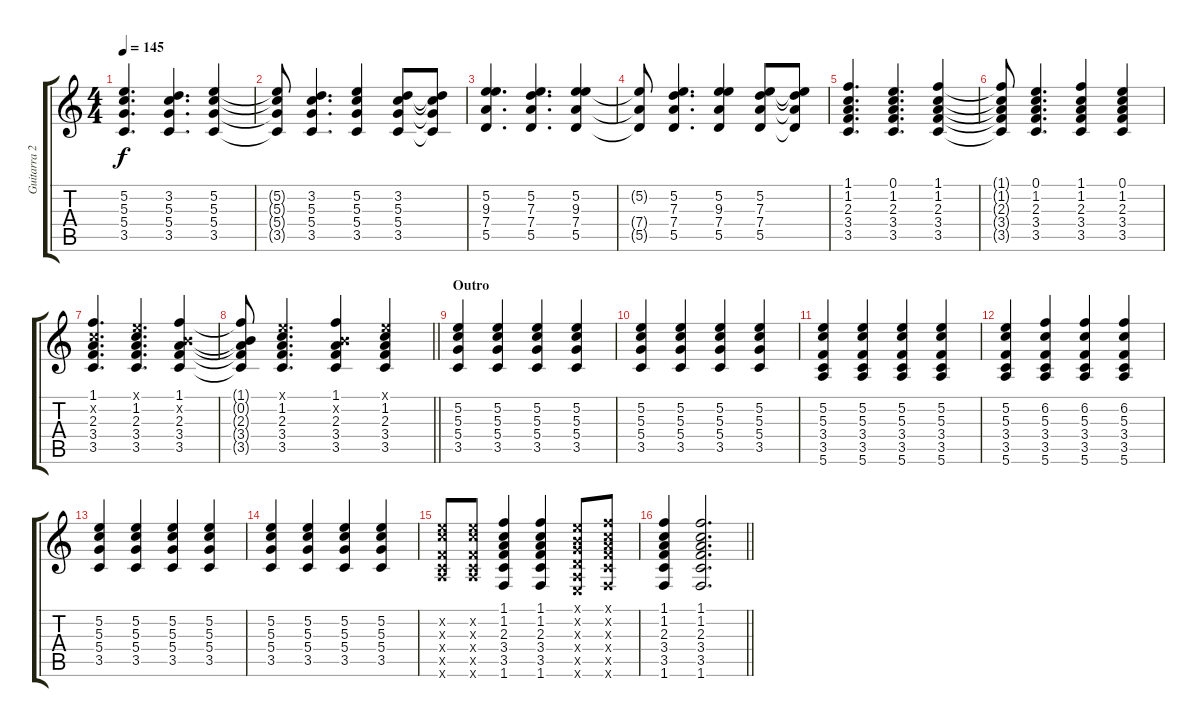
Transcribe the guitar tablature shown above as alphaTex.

\track ("Guitarra 2" "Guitarra 2") {instrument electricguitarclean}
\staff {score tabs}
\tuning (E4 B3 G3 D3 A2 E2) {hide}
\ts (4 4)
\tempo 145
\clef g2
\ks c
(5.2 5.3 5.4 3.5).4{d dy f} (3.2 5.3 5.4 3.5).4{d} (5.2 5.3 5.4 3.5).4 |
(5.2{t} 5.3{t} 5.4{t} 3.5{t}).8 (3.2 5.3 5.4 3.5).4{d} (5.2 5.3 5.4 3.5).4 (3.2 5.3 5.4 3.5).8 (3.2{t} 5.3{t} 5.4{t} 3.5{t}).8 |
(5.2 9.3 7.4 5.5).4{d} (5.2 7.3 7.4 5.5).4{d} (5.2 9.3 7.4 5.5).4 |
(5.2{t} 7.4{t} 5.5{t}).8 (5.2 7.3 7.4 5.5).4{d} (5.2 9.3 7.4 5.5).4 (5.2 7.3 7.4 5.5).8 (5.2{t} 7.3{t} 7.4{t} 5.5{t}).8 |
(1.1 1.2 2.3 3.4 3.5).4{d} (0.1 1.2 2.3 3.4 3.5).4{d} (1.1 1.2 2.3 3.4 3.5).4 |
(1.1{t} 1.2{t} 2.3{t} 3.4{t} 3.5{t}).8 (0.1 1.2 2.3 3.4 3.5).4{d} (1.1 1.2 2.3 3.4 3.5).4 (0.1 1.2 2.3 3.4 3.5).4 |
(1.1 1.2{x} 2.3 3.4 3.5).4{d} (0.1{x} 1.2 2.3 3.4 3.5).4{d} (1.1 0.2{x} 2.3 3.4 3.5).4 |
\barLineRight lightlight
(1.1{t} 0.2{t} 2.3{t} 3.4{t} 3.5{t}).8 (0.1{x} 1.2 2.3 3.4 3.5).4{d} (1.1 0.2{x} 2.3 3.4 3.5).4 (0.1{x} 1.2 2.3 3.4 3.5).4 |
\section ("" "Outro")
(5.2 5.3 5.4 3.5).4 (5.2 5.3 5.4 3.5).4 (5.2 5.3 5.4 3.5).4 (5.2 5.3 5.4 3.5).4 |
(5.2 5.3 5.4 3.5).4 (5.2 5.3 5.4 3.5).4 (5.2 5.3 5.4 3.5).4 (5.2 5.3 5.4 3.5).4 |
(5.2 5.3 3.4 3.5 5.6).4 (5.2 5.3 3.4 3.5 5.6).4 (5.2 5.3 3.4 3.5 5.6).4 (5.2 5.3 3.4 3.5 5.6).4 |
(5.2 5.3 3.4 3.5 5.6).4 (6.2 5.3 3.4 3.5 5.6).4 (6.2 5.3 3.4 3.5 5.6).4 (6.2 5.3 3.4 3.5 5.6).4 |
(5.2 5.3 5.4 3.5).4 (5.2 5.3 5.4 3.5).4 (5.2 5.3 5.4 3.5).4 (5.2 5.3 5.4 3.5).4 |
(5.2 5.3 5.4 3.5).4 (5.2 5.3 5.4 3.5).4 (5.2 5.3 5.4 3.5).4 (5.2 5.3 5.4 3.5).4 |
(5.2{x} 5.3{x} 3.4{x} 3.5{x} 5.6{x}).8 (5.2{x} 5.3{x} 3.4{x} 3.5{x} 5.6{x}).8 (1.1 1.2 2.3 3.4 3.5 1.6).4 (1.1 1.2 2.3 3.4 3.5 1.6).4 (0.1{x} 0.2{x} 0.3{x} 0.4{x} 0.5{x} 0.6{x}).8 (1.1{x} 1.2{x} 2.3{x} 3.4{x} 3.5{x} 1.6{x}).8 |
\barLineRight lightlight
(1.1 1.2 2.3 3.4 3.5 1.6).4 (1.1 1.2 2.3 3.4 3.5 1.6).2{d}
